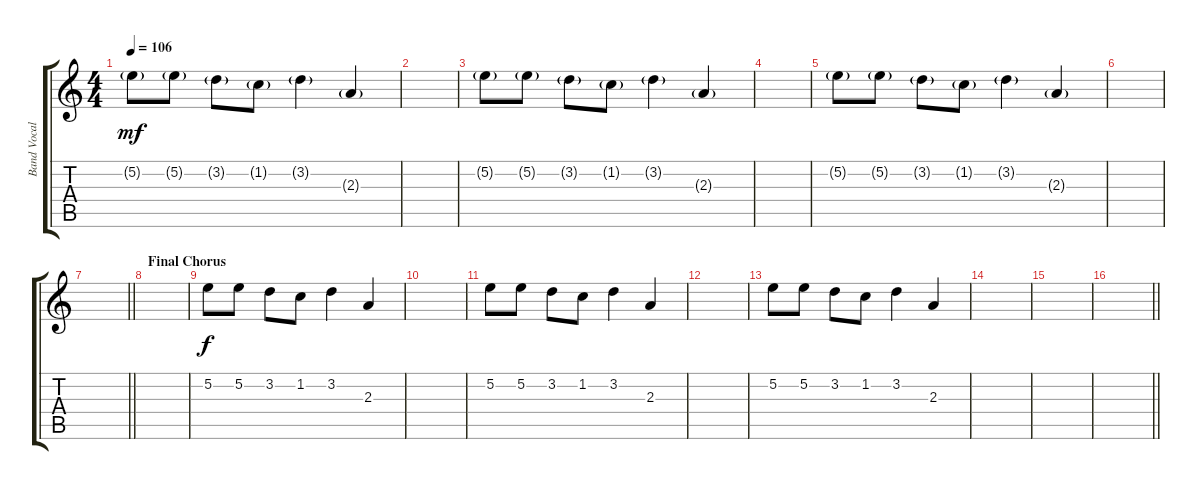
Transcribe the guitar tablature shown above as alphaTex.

\track ("Band Vocals" "Band Vocal") {mute instrument acousticguitarsteel}
\staff {score tabs}
\tuning (E4 B3 G3 D3 A2 E2) {hide}
\ts (4 4)
\tempo 106
\clef g2
\ks c
5.2{g}.8{dy mf} 5.2{g}.8 3.2{g}.8 1.2{g}.8 3.2{g}.4 2.3{g}.4 |
|
5.2{g}.8 5.2{g}.8 3.2{g}.8 1.2{g}.8 3.2{g}.4 2.3{g}.4 |
|
5.2{g}.8 5.2{g}.8 3.2{g}.8 1.2{g}.8 3.2{g}.4 2.3{g}.4 |
|
\barLineRight lightlight
|
\section ("" "Final Chorus")
|
5.2.8{dy f} 5.2.8 3.2.8 1.2.8 3.2.4 2.3.4 |
|
5.2.8 5.2.8 3.2.8 1.2.8 3.2.4 2.3.4 |
|
5.2.8 5.2.8 3.2.8 1.2.8 3.2.4 2.3.4 |
|
|
\barLineRight lightlight
